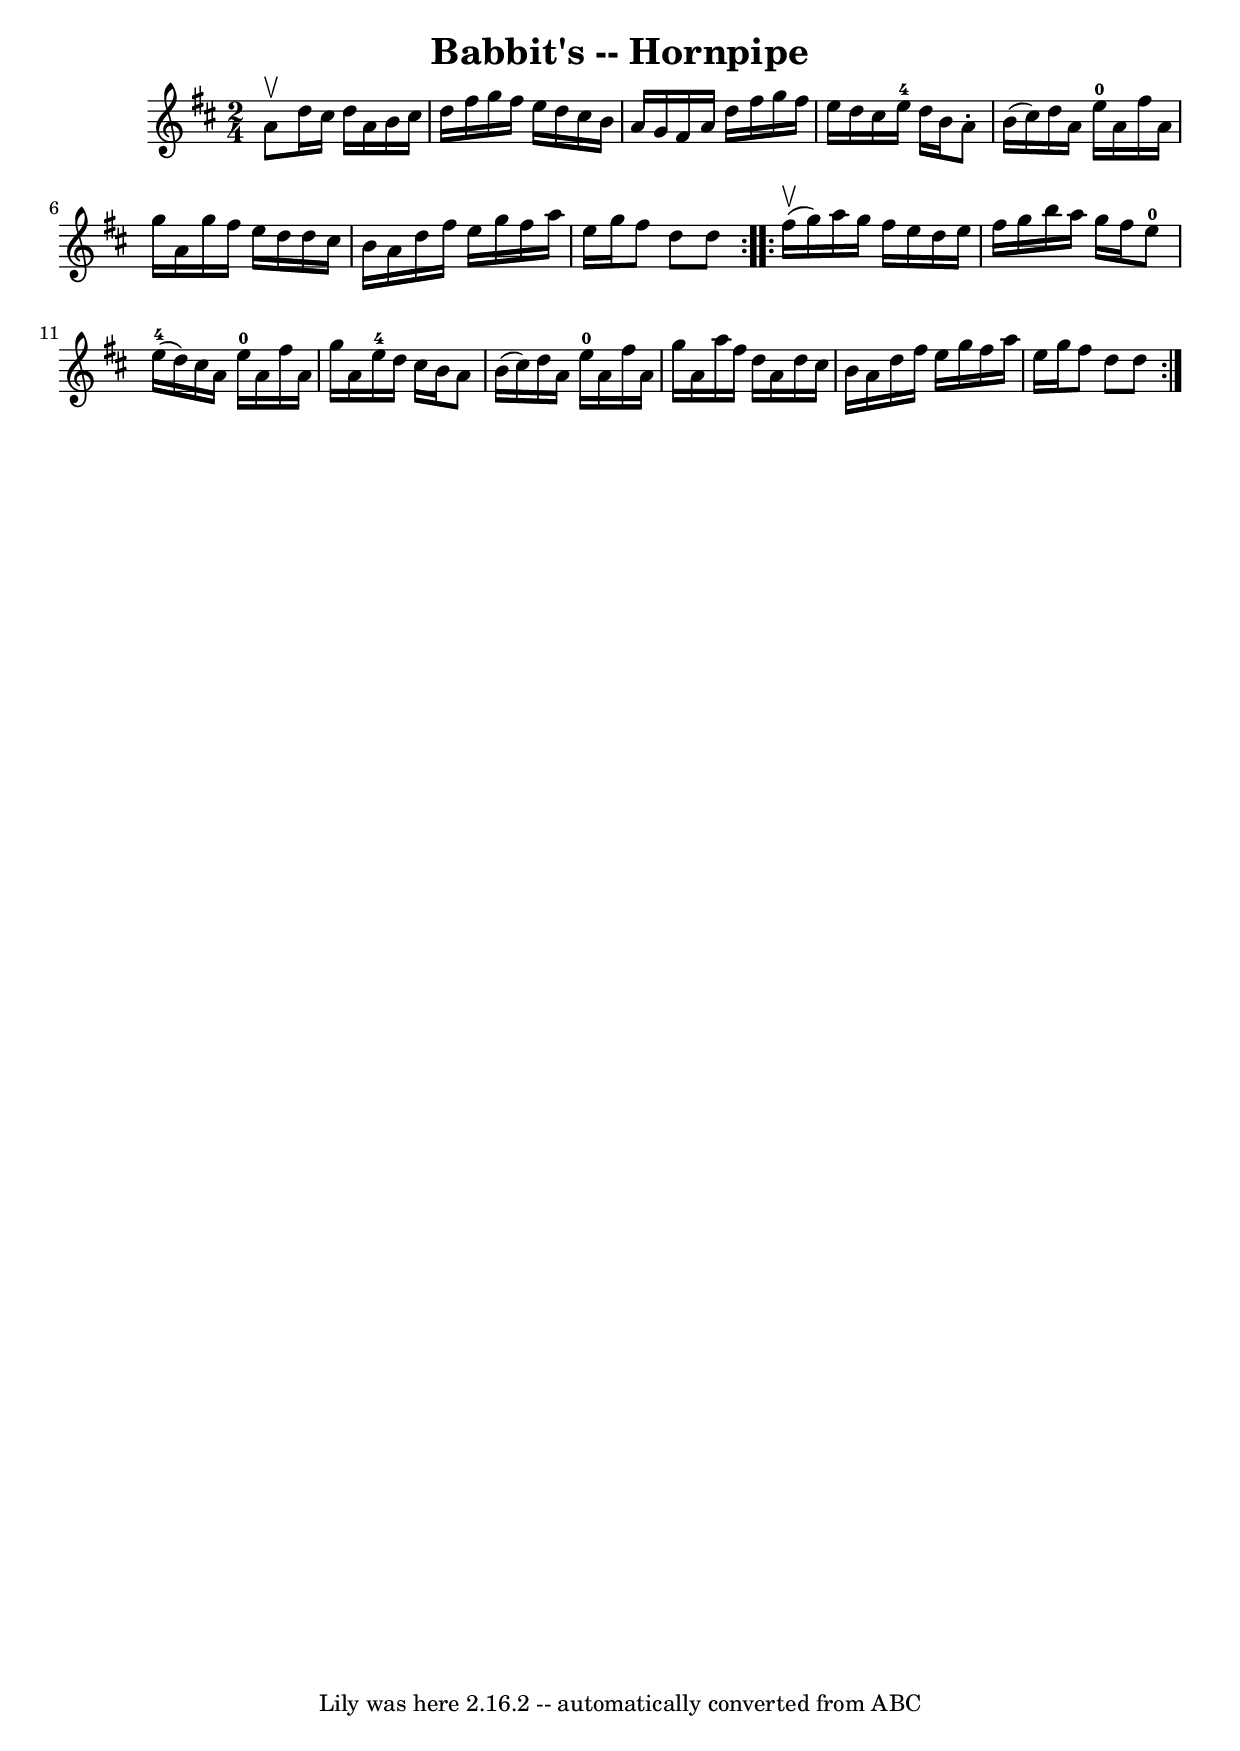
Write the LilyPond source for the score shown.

\version "2.7.40"
\include "Mammoth.ily"
\header {
	%% book = "Cole's 1000 Fiddle Tunes"
	crossRefNumber = "1"
	footnotes = ""
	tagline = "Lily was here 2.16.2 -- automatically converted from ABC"
	title = "Babbit's -- Hornpipe"
}
voicedefault =  {


\repeat volta 2 {
\time 2/4 
\key d \major a'8^\upbow |
 d''16 cis''16 d''16    
a'16 b'16 cis''16 d''16 fis''16  |
 g''16 fis''16    
e''16 d''16 cis''16 b'16 a'16 g'16  |
 fis'16 a'16    
d''16 fis''16 g''16 fis''16 e''16 d''16  |
 cis''16    
e''16-4 d''16 b'16 a'8 -. b'16 (cis''16) |
 d''16  
 a'16 e''16-0 a'16 fis''16 a'16 g''16 a'16  |
   
g''16 fis''16 e''16 d''16 d''16 cis''16 b'16 a'16  
|
 d''16 fis''16 e''16 g''16 fis''16 a''16 e''16    
g''16  |
 fis''8 d''8 d''8  }     \repeat volta 2 { fis''16 
(^\upbow g''16) |
 a''16 g''16 fis''16 e''16 d''16    
e''16 fis''16 g''16  |
 b''16 a''16 g''16 fis''16      
e''8-0 e''16-4(d''16) |
 cis''16 a'16 e''16 
-0 a'16 fis''16 a'16 g''16 a'16  |
 e''16-4 d''16  
 cis''16 b'16 a'8 b'16 (cis''16) |
 d''16 a'16    
e''16-0 a'16 fis''16 a'16 g''16 a'16  |
 a''16    
fis''16 d''16 a'16 d''16 cis''16 b'16 a'16  |
 d''16  
 fis''16 e''16 g''16 fis''16 a''16 e''16 g''16  |
   
fis''8 d''8 d''8  }   
}

\score{
    <<

	\context Staff="default"
	{
	    \voicedefault 
	}

    >>
	\layout {
	}
	\midi {}
}
